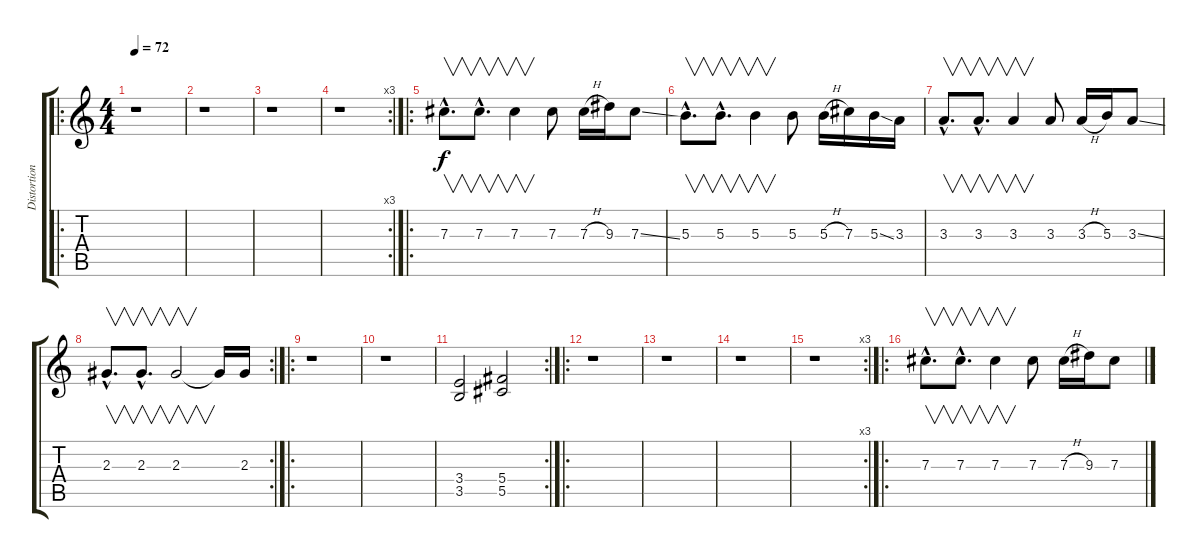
\track ("Distortion Guitar" "Distortion") {instrument distortionguitar}
\staff {score tabs}
\tuning (Eb4 Bb3 Gb3 Db3 Ab2 Eb2) {hide}
\ro
\ts (4 4)
\tempo 72
\clef g2
\ks c
r.1{dy f instrument distortionguitar} |
r.1 |
r.1 |
\rc 3
r.1 |
\ro
7.3{hac}.8{v d} 7.3{hac}.8{v d} 7.3.4{v} 7.3.8 7.3{h}.16 9.3.16 7.3{ss}.8 |
5.3{hac}.8{v d} 5.3{hac}.8{v d} 5.3.4{v} 5.3.8 5.3{h}.16 7.3.16 5.3{ss}.16 3.3.16 |
3.3{hac}.8{v d} 3.3{hac}.8{v d} 3.3.4{v} 3.3.8 3.3{h}.16 5.3.16 3.3{ss}.8 |
\rc 2
2.3{hac}.8{v d} 2.3{hac}.8{v d} 2.3.2{v} 2.3{t}.16 2.3.16 |
\ro
r.1 |
r.1 |
\rc 2
(3.4 3.5).2 (5.4 5.5).2 |
\ro
r.1 |
r.1 |
r.1 |
\rc 3
r.1 |
\ro
7.3{hac}.8{v d} 7.3{hac}.8{v d} 7.3.4{v} 7.3.8 7.3{h}.16 9.3.16 7.3{ss}.8
